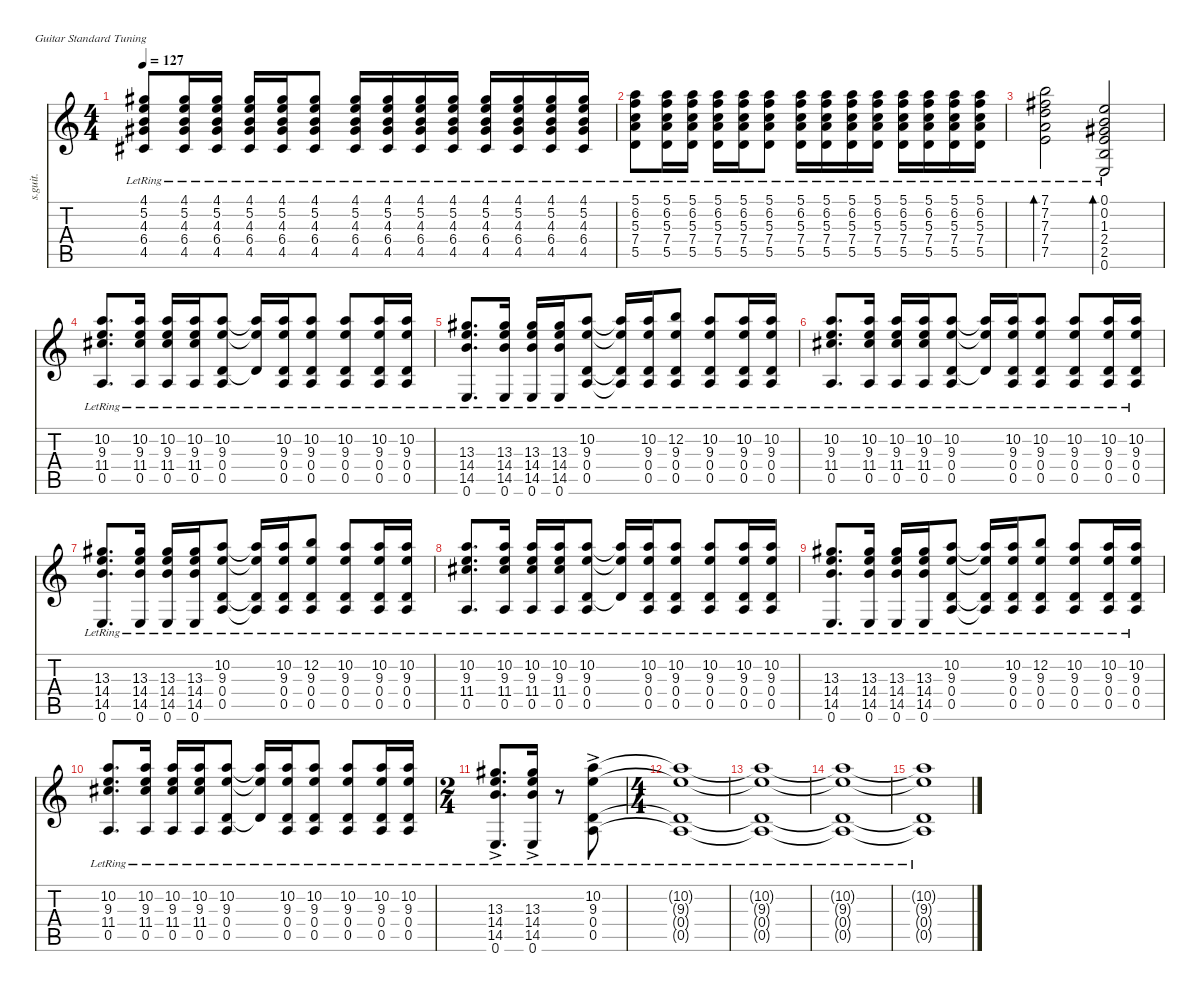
\defaultSystemsLayout 4
\hideDynamics
\bracketExtendMode nobrackets
\track ("吉他 1" "s.guit.") {instrument acousticguitarsteel}
\staff {score tabs}
\tuning (E4 B3 G3 D3 A2 E2)
\ts (4 4)
\tempo 127
\clef g2
\ks c
(4.1{lr acc #} 5.2{lr} 4.3{lr} 6.4{lr acc #} 4.5{lr acc #}).8{dy f beam Up} (4.1{lr acc #} 5.2{lr} 4.3{lr} 6.4{lr acc #} 4.5{lr acc #}).16{beam Up} (4.1{lr acc #} 5.2{lr} 4.3{lr} 6.4{lr acc #} 4.5{lr acc #}).16{beam Up} (4.1{lr acc #} 5.2{lr} 4.3{lr} 6.4{lr acc #} 4.5{lr acc #}).16{beam Up} (4.1{lr acc #} 5.2{lr} 4.3{lr} 6.4{lr acc #} 4.5{lr acc #}).16{beam Up} (4.1{lr acc #} 5.2{lr} 4.3{lr} 6.4{lr acc #} 4.5{lr acc #}).8{beam Up} (4.1{lr acc #} 5.2{lr} 4.3{lr} 6.4{lr acc #} 4.5{lr acc #}).16{beam Up} (4.1{lr acc #} 5.2{lr} 4.3{lr} 6.4{lr acc #} 4.5{lr acc #}).16{beam Up} (4.1{lr acc #} 5.2{lr} 4.3{lr} 6.4{lr acc #} 4.5{lr acc #}).16{beam Up} (4.1{lr acc #} 5.2{lr} 4.3{lr} 6.4{lr acc #} 4.5{lr acc #}).16{beam Up} (4.1{lr acc #} 5.2{lr} 4.3{lr} 6.4{lr acc #} 4.5{lr acc #}).16{beam Up} (4.1{lr acc #} 5.2{lr} 4.3{lr} 6.4{lr acc #} 4.5{lr acc #}).16{beam Up} (4.1{lr acc #} 5.2{lr} 4.3{lr} 6.4{lr acc #} 4.5{lr acc #}).16{beam Up} (4.1{lr acc #} 5.2{lr} 4.3{lr} 6.4{lr acc #} 4.5{lr acc #}).16{beam Up} |
(5.1{lr} 6.2{lr} 5.3{lr} 7.4{lr} 5.5{lr}).8{beam Down} (5.1{lr} 6.2{lr} 5.3{lr} 7.4{lr} 5.5{lr}).16{beam Down} (5.1{lr} 6.2{lr} 5.3{lr} 7.4{lr} 5.5{lr}).16{beam Down} (5.1{lr} 6.2{lr} 5.3{lr} 7.4{lr} 5.5{lr}).16{beam Down} (5.1{lr} 6.2{lr} 5.3{lr} 7.4{lr} 5.5{lr}).16{beam Down} (5.1{lr} 6.2{lr} 5.3{lr} 7.4{lr} 5.5{lr}).8{beam Down} (5.1{lr} 6.2{lr} 5.3{lr} 7.4{lr} 5.5{lr}).16{beam Down} (5.1{lr} 6.2{lr} 5.3{lr} 7.4{lr} 5.5{lr}).16{beam Down} (5.1{lr} 6.2{lr} 5.3{lr} 7.4{lr} 5.5{lr}).16{beam Down} (5.1{lr} 6.2{lr} 5.3{lr} 7.4{lr} 5.5{lr}).16{beam Down} (5.1{lr} 6.2{lr} 5.3{lr} 7.4{lr} 5.5{lr}).16{beam Down} (5.1{lr} 6.2{lr} 5.3{lr} 7.4{lr} 5.5{lr}).16{beam Down} (5.1{lr} 6.2{lr} 5.3{lr} 7.4{lr} 5.5{lr}).16{beam Down} (5.1{lr} 6.2{lr} 5.3{lr} 7.4{lr} 5.5{lr}).16{beam Down} |
(7.1{lr} 7.2{lr acc #} 7.3{lr} 7.4{lr} 7.5{lr}).2{bd 30 beam Down} (0.1{lr} 0.2{lr} 1.3{lr acc #} 2.4{lr} 2.5{lr} 0.6{lr}).2{bd 30 beam Up} |
(10.2{lr} 9.3{lr} 11.4{lr acc #} 0.5{lr}).8{d beam Up} (10.2{lr} 9.3{lr} 11.4{lr acc #} 0.5{lr}).16{beam Up} (10.2{lr} 9.3{lr} 11.4{lr acc #} 0.5{lr}).16{beam Up} (10.2{lr} 9.3{lr} 11.4{lr acc #} 0.5{lr}).16{beam Up} (10.2{lr} 9.3{lr} 0.4{lr} 0.5{lr}).8{beam Up} (10.2{lr t} 9.3{lr t} 0.4{lr t}).16{beam Up} (10.2{lr} 9.3{lr} 0.4{lr} 0.5{lr}).16{beam Up} (10.2{lr} 9.3{lr} 0.4{lr} 0.5{lr}).8{beam Up} (10.2{lr} 9.3{lr} 0.4{lr} 0.5{lr}).8{beam Up} (10.2{lr} 9.3{lr} 0.4{lr} 0.5{lr}).16{beam Up} (10.2{lr} 9.3{lr} 0.4{lr} 0.5{lr}).16{beam Up} |
(13.3{lr acc #} 14.4{lr} 14.5{lr} 0.6{lr}).8{d beam Up} (13.3{lr acc #} 14.4{lr} 14.5{lr} 0.6{lr}).16{beam Up} (13.3{lr acc #} 14.4{lr} 14.5{lr} 0.6{lr}).16{beam Up} (13.3{lr acc #} 14.4{lr} 14.5{lr} 0.6{lr}).16{beam Up} (10.2{lr} 9.3{lr} 0.4{lr} 0.5{lr}).8{beam Up} (10.2{lr t} 9.3{lr t} 0.4{lr t} 0.5{lr t}).16{beam Up} (10.2{lr} 9.3{lr} 0.4{lr} 0.5{lr}).16{beam Up} (12.2{lr} 9.3{lr} 0.4{lr} 0.5{lr}).8{beam Up} (10.2{lr} 9.3{lr} 0.4{lr} 0.5{lr}).8{beam Up} (10.2{lr} 9.3{lr} 0.4{lr} 0.5{lr}).16{beam Up} (10.2{lr} 9.3{lr} 0.4{lr} 0.5{lr}).16{beam Up} |
(10.2{lr} 9.3{lr} 11.4{lr acc #} 0.5{lr}).8{d beam Up} (10.2{lr} 9.3{lr} 11.4{lr acc #} 0.5{lr}).16{beam Up} (10.2{lr} 9.3{lr} 11.4{lr acc #} 0.5{lr}).16{beam Up} (10.2{lr} 9.3{lr} 11.4{lr acc #} 0.5{lr}).16{beam Up} (10.2{lr} 9.3{lr} 0.4{lr} 0.5{lr}).8{beam Up} (10.2{lr t} 9.3{lr t} 0.4{lr t}).16{beam Up} (10.2{lr} 9.3{lr} 0.4{lr} 0.5{lr}).16{beam Up} (10.2{lr} 9.3{lr} 0.4{lr} 0.5{lr}).8{beam Up} (10.2{lr} 9.3{lr} 0.4{lr} 0.5{lr}).8{beam Up} (10.2{lr} 9.3{lr} 0.4{lr} 0.5{lr}).16{beam Up} (10.2{lr} 9.3{lr} 0.4{lr} 0.5{lr}).16{beam Up} |
(13.3{lr acc #} 14.4{lr} 14.5{lr} 0.6{lr}).8{d beam Up} (13.3{lr acc #} 14.4{lr} 14.5{lr} 0.6{lr}).16{beam Up} (13.3{lr acc #} 14.4{lr} 14.5{lr} 0.6{lr}).16{beam Up} (13.3{lr acc #} 14.4{lr} 14.5{lr} 0.6{lr}).16{beam Up} (10.2{lr} 9.3{lr} 0.4{lr} 0.5{lr}).8{beam Up} (10.2{lr t} 9.3{lr t} 0.4{lr t} 0.5{lr t}).16{beam Up} (10.2{lr} 9.3{lr} 0.4{lr} 0.5{lr}).16{beam Up} (12.2{lr} 9.3{lr} 0.4{lr} 0.5{lr}).8{beam Up} (10.2{lr} 9.3{lr} 0.4{lr} 0.5{lr}).8{beam Up} (10.2{lr} 9.3{lr} 0.4{lr} 0.5{lr}).16{beam Up} (10.2{lr} 9.3{lr} 0.4{lr} 0.5{lr}).16{beam Up} |
(10.2{lr} 9.3{lr} 11.4{lr acc #} 0.5{lr}).8{d beam Up} (10.2{lr} 9.3{lr} 11.4{lr acc #} 0.5{lr}).16{beam Up} (10.2{lr} 9.3{lr} 11.4{lr acc #} 0.5{lr}).16{beam Up} (10.2{lr} 9.3{lr} 11.4{lr acc #} 0.5{lr}).16{beam Up} (10.2{lr} 9.3{lr} 0.4{lr} 0.5{lr}).8{beam Up} (10.2{lr t} 9.3{lr t} 0.4{lr t}).16{beam Up} (10.2{lr} 9.3{lr} 0.4{lr} 0.5{lr}).16{beam Up} (10.2{lr} 9.3{lr} 0.4{lr} 0.5{lr}).8{beam Up} (10.2{lr} 9.3{lr} 0.4{lr} 0.5{lr}).8{beam Up} (10.2{lr} 9.3{lr} 0.4{lr} 0.5{lr}).16{beam Up} (10.2{lr} 9.3{lr} 0.4{lr} 0.5{lr}).16{beam Up} |
(13.3{lr acc #} 14.4{lr} 14.5{lr} 0.6{lr}).8{d beam Up} (13.3{lr acc #} 14.4{lr} 14.5{lr} 0.6{lr}).16{beam Up} (13.3{lr acc #} 14.4{lr} 14.5{lr} 0.6{lr}).16{beam Up} (13.3{lr acc #} 14.4{lr} 14.5{lr} 0.6{lr}).16{beam Up} (10.2{lr} 9.3{lr} 0.4{lr} 0.5{lr}).8{beam Up} (10.2{lr t} 9.3{lr t} 0.4{lr t} 0.5{lr t}).16{beam Up} (10.2{lr} 9.3{lr} 0.4{lr} 0.5{lr}).16{beam Up} (12.2{lr} 9.3{lr} 0.4{lr} 0.5{lr}).8{beam Up} (10.2{lr} 9.3{lr} 0.4{lr} 0.5{lr}).8{beam Up} (10.2{lr} 9.3{lr} 0.4{lr} 0.5{lr}).16{beam Up} (10.2{lr} 9.3{lr} 0.4{lr} 0.5{lr}).16{beam Up} |
(10.2{lr} 9.3{lr} 11.4{lr acc #} 0.5{lr}).8{d beam Up} (10.2{lr} 9.3{lr} 11.4{lr acc #} 0.5{lr}).16{beam Up} (10.2{lr} 9.3{lr} 11.4{lr acc #} 0.5{lr}).16{beam Up} (10.2{lr} 9.3{lr} 11.4{lr acc #} 0.5{lr}).16{beam Up} (10.2{lr} 9.3{lr} 0.4{lr} 0.5{lr}).8{beam Up} (10.2{lr t} 9.3{lr t} 0.4{lr t}).16{beam Up} (10.2{lr} 9.3{lr} 0.4{lr} 0.5{lr}).16{beam Up} (10.2{lr} 9.3{lr} 0.4{lr} 0.5{lr}).8{beam Up} (10.2{lr} 9.3{lr} 0.4{lr} 0.5{lr}).8{beam Up} (10.2{lr} 9.3{lr} 0.4{lr} 0.5{lr}).16{beam Up} (10.2{lr} 9.3{lr} 0.4{lr} 0.5{lr}).16{beam Up} |
\ts (2 4)
\beaming (8 2 2)
(13.3{ac lr acc #} 14.4{lr} 14.5{lr} 0.6{lr}).8{d beam Up} (13.3{ac lr acc #} 14.4{lr} 14.5{lr} 0.6{lr}).16{beam Up} r.8{beam Down} (10.2{lr} 9.3{ac lr} 0.4{lr} 0.5{lr}).8{beam Up} |
\ts (4 4)
\beaming (8 2 2 2 2)
(10.2{lr t} 9.3{lr t} 0.4{lr t} 0.5{lr t}).1{beam Up} |
(10.2{lr t} 9.3{lr t} 0.4{lr t} 0.5{lr t}).1{beam Up} |
(10.2{lr t} 9.3{lr t} 0.4{lr t} 0.5{lr t}).1{beam Up} |
(10.2{lr t} 9.3{lr t} 0.4{lr t} 0.5{lr t}).1{beam Up}
